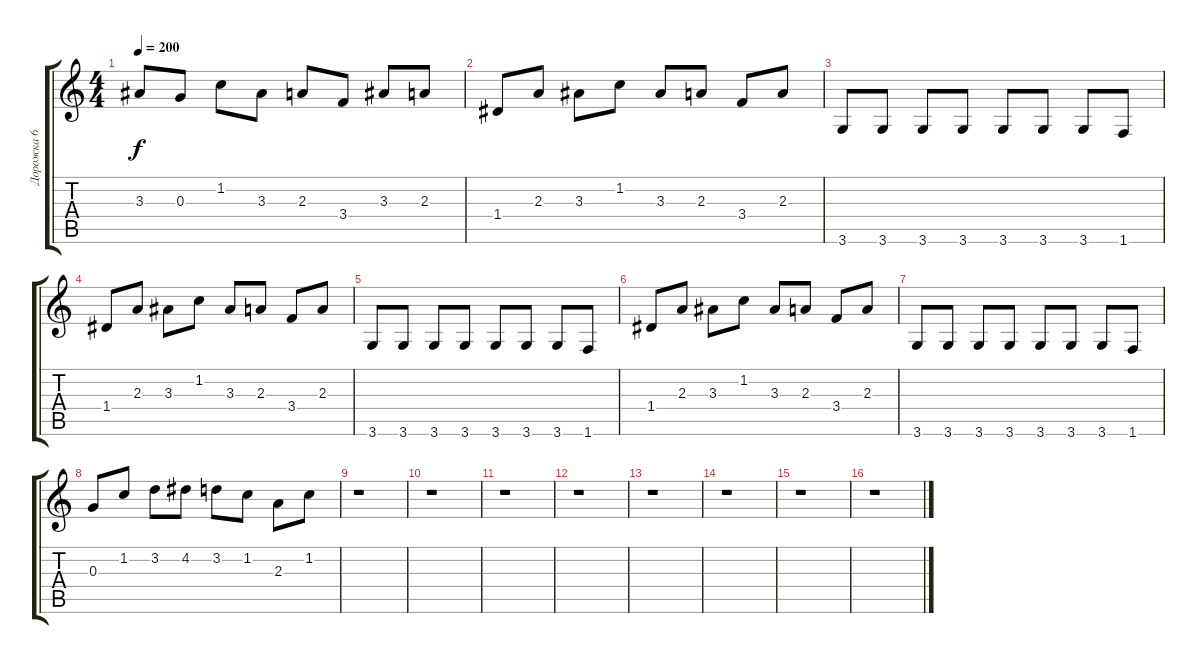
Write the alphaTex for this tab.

\track ("Дорожка 6" "Дорожка 6") {instrument overdrivenguitar}
\staff {score tabs}
\tuning (E4 B3 G3 D3 A2 E2) {hide}
\ts (4 4)
\tempo 200
\clef g2
\ks c
3.3.8{dy f} 0.3.8 1.2.8 3.3.8 2.3.8 3.4.8 3.3.8 2.3.8 |
1.4.8 2.3.8 3.3.8 1.2.8 3.3.8 2.3.8 3.4.8 2.3.8 |
3.6.8 3.6.8 3.6.8 3.6.8 3.6.8 3.6.8 3.6.8 1.6.8 |
1.4.8 2.3.8 3.3.8 1.2.8 3.3.8 2.3.8 3.4.8 2.3.8 |
3.6.8 3.6.8 3.6.8 3.6.8 3.6.8 3.6.8 3.6.8 1.6.8 |
1.4.8 2.3.8 3.3.8 1.2.8 3.3.8 2.3.8 3.4.8 2.3.8 |
3.6.8 3.6.8 3.6.8 3.6.8 3.6.8 3.6.8 3.6.8 1.6.8 |
0.3.8 1.2.8 3.2.8 4.2.8 3.2.8 1.2.8 2.3.8 1.2.8 |
r.1 |
r.1 |
r.1 |
r.1 |
r.1 |
r.1 |
r.1 |
r.1
